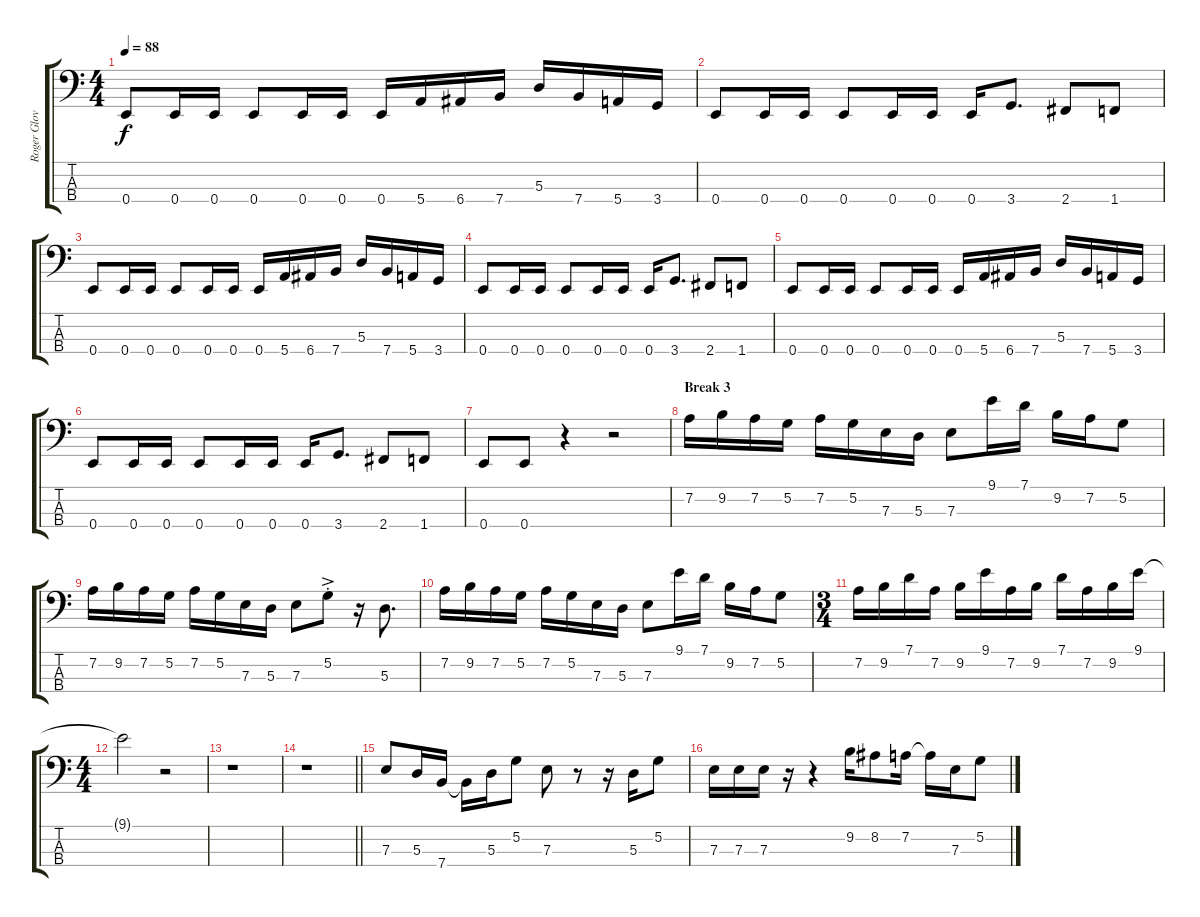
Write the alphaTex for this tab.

\track ("Roger Glover" "Roger Glov") {instrument electricbassfinger}
\staff {score tabs}
\tuning (G2 D2 A1 E1) {hide}
\ts (4 4)
\tempo 88
\clef f4
\ks c
0.4.8{dy f} 0.4.16 0.4.16 0.4.8 0.4.16 0.4.16 0.4.16 5.4.16 6.4.16 7.4.16 5.3.16 7.4.16 5.4.16 3.4.16 |
0.4.8 0.4.16 0.4.16 0.4.8 0.4.16 0.4.16 0.4.16 3.4.8{d} 2.4.8 1.4.8 |
0.4.8 0.4.16 0.4.16 0.4.8 0.4.16 0.4.16 0.4.16 5.4.16 6.4.16 7.4.16 5.3.16 7.4.16 5.4.16 3.4.16 |
0.4.8 0.4.16 0.4.16 0.4.8 0.4.16 0.4.16 0.4.16 3.4.8{d} 2.4.8 1.4.8 |
0.4.8 0.4.16 0.4.16 0.4.8 0.4.16 0.4.16 0.4.16 5.4.16 6.4.16 7.4.16 5.3.16 7.4.16 5.4.16 3.4.16 |
0.4.8 0.4.16 0.4.16 0.4.8 0.4.16 0.4.16 0.4.16 3.4.8{d} 2.4.8 1.4.8 |
0.4.8 0.4.8 r.4 r.2 |
\section ("" "Break 3")
7.2.16 9.2.16 7.2.16 5.2.16 7.2.16 5.2.16 7.3.16 5.3.16 7.3.8 9.1.16 7.1.16 9.2.16 7.2.16 5.2.8 |
7.2.16 9.2.16 7.2.16 5.2.16 7.2.16 5.2.16 7.3.16 5.3.16 7.3.8 5.2{ac st}.8 r.16 5.3.8{d} |
7.2.16 9.2.16 7.2.16 5.2.16 7.2.16 5.2.16 7.3.16 5.3.16 7.3.8 9.1.16 7.1.16 9.2.16 7.2.16 5.2.8 |
\ts (3 4)
7.2.16 9.2.16 7.1.16 7.2.16 9.2.16 9.1.16 7.2.16 9.2.16 7.1.16 7.2.16 9.2.16 9.1.16 |
\ts (4 4)
9.1{t}.2 r.2 |
r.1 |
\barLineRight lightlight
r.1 |
7.3.8 5.3.16 7.4.16 7.4{t}.16 5.3.16 5.2.8 7.3.8 r.8 r.16 5.3.16 5.2.8 |
7.3.16 7.3.16 7.3.16 r.16 r.4 9.2.16 8.2.8 7.2.16 7.2{t}.16 7.3.16 5.2.8
